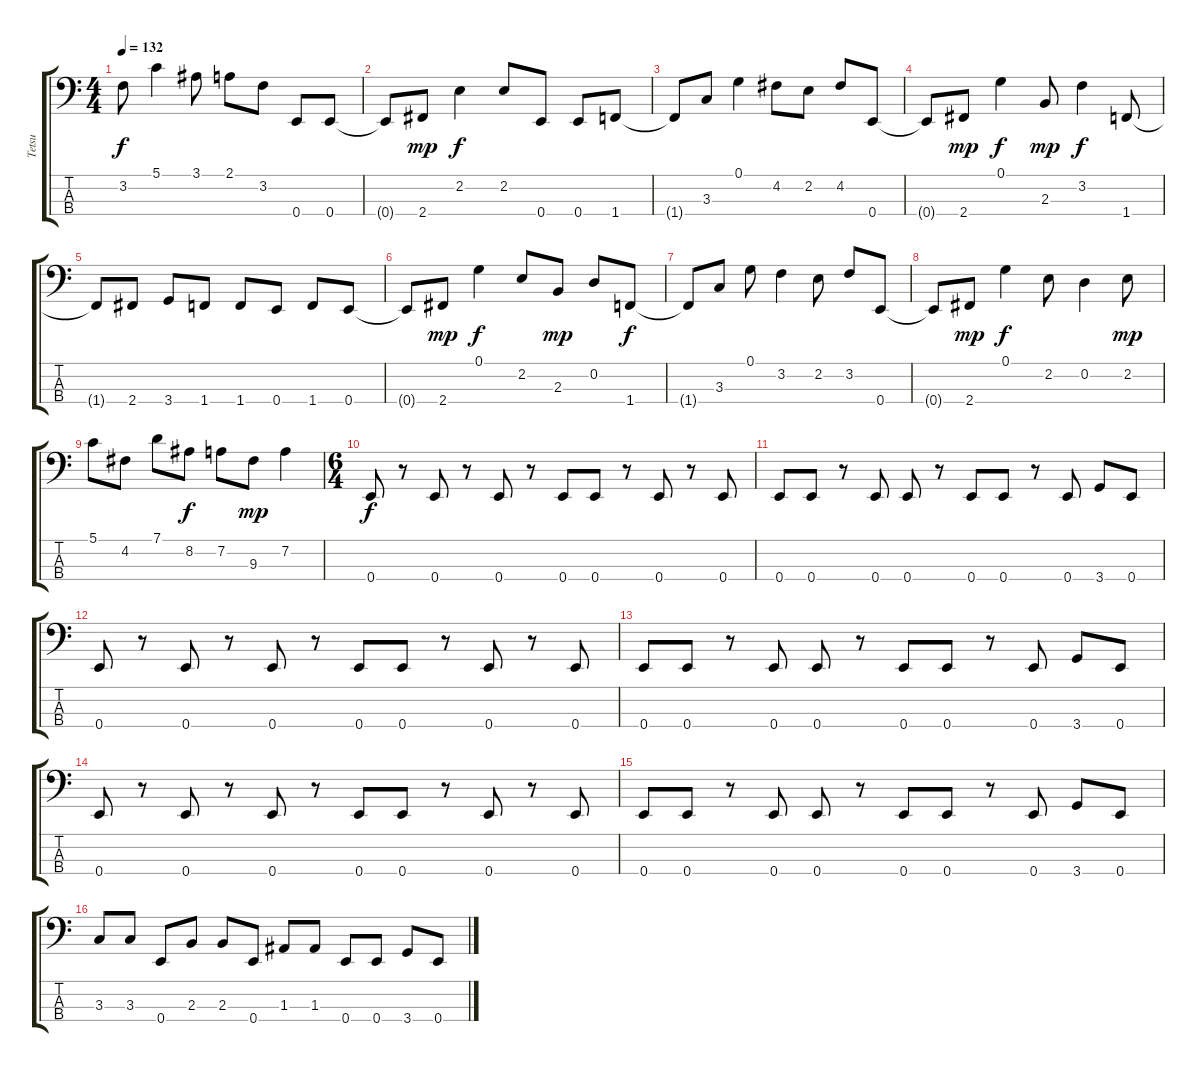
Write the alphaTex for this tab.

\track ("Tetsu" "Tetsu") {instrument slapbass2}
\staff {score tabs}
\tuning (G2 D2 A1 E1) {hide}
\ts (4 4)
\tempo 132
\clef f4
\ks c
3.2{t}.8{dy f} 5.1.4 3.1.8 2.1.8 3.2.8 0.4.8 0.4.8 |
0.4{t}.8 2.4.8{dy mp} 2.2.4{dy f} 2.2.8 0.4.8 0.4.8 1.4.8 |
1.4{t}.8 3.3.8 0.1.4 4.2.8 2.2.8 4.2.8 0.4.8 |
0.4{t}.8 2.4.8{dy mp} 0.1.4{dy f} 2.3.8{dy mp} 3.2.4{dy f} 1.4.8 |
1.4{t}.8 2.4.8 3.4.8 1.4.8 1.4.8 0.4.8 1.4.8 0.4.8 |
0.4{t}.8 2.4.8{dy mp} 0.1.4{dy f} 2.2.8 2.3.8{dy mp} 0.2.8 1.4.8{dy f} |
1.4{t}.8 3.3.8 0.1.8 3.2.4 2.2.8 3.2.8 0.4.8 |
0.4{t}.8 2.4.8{dy mp} 0.1.4{dy f} 2.2.8 0.2.4 2.2.8{dy mp} |
5.1.8 4.2.8 7.1.8 8.2.8{dy f} 7.2.8 9.3.8{dy mp} 7.2.4 |
\ts (6 4)
0.4.8{dy f} r.8 0.4.8 r.8 0.4.8 r.8 0.4.8 0.4.8 r.8 0.4.8 r.8 0.4.8 |
0.4.8 0.4.8 r.8 0.4.8 0.4.8 r.8 0.4.8 0.4.8 r.8 0.4.8 3.4.8 0.4.8 |
0.4.8 r.8 0.4.8 r.8 0.4.8 r.8 0.4.8 0.4.8 r.8 0.4.8 r.8 0.4.8 |
0.4.8 0.4.8 r.8 0.4.8 0.4.8 r.8 0.4.8 0.4.8 r.8 0.4.8 3.4.8 0.4.8 |
0.4.8 r.8 0.4.8 r.8 0.4.8 r.8 0.4.8 0.4.8 r.8 0.4.8 r.8 0.4.8 |
0.4.8 0.4.8 r.8 0.4.8 0.4.8 r.8 0.4.8 0.4.8 r.8 0.4.8 3.4.8 0.4.8 |
3.3.8 3.3.8 0.4.8 2.3.8 2.3.8 0.4.8 1.3.8 1.3.8 0.4.8 0.4.8 3.4.8 0.4.8
